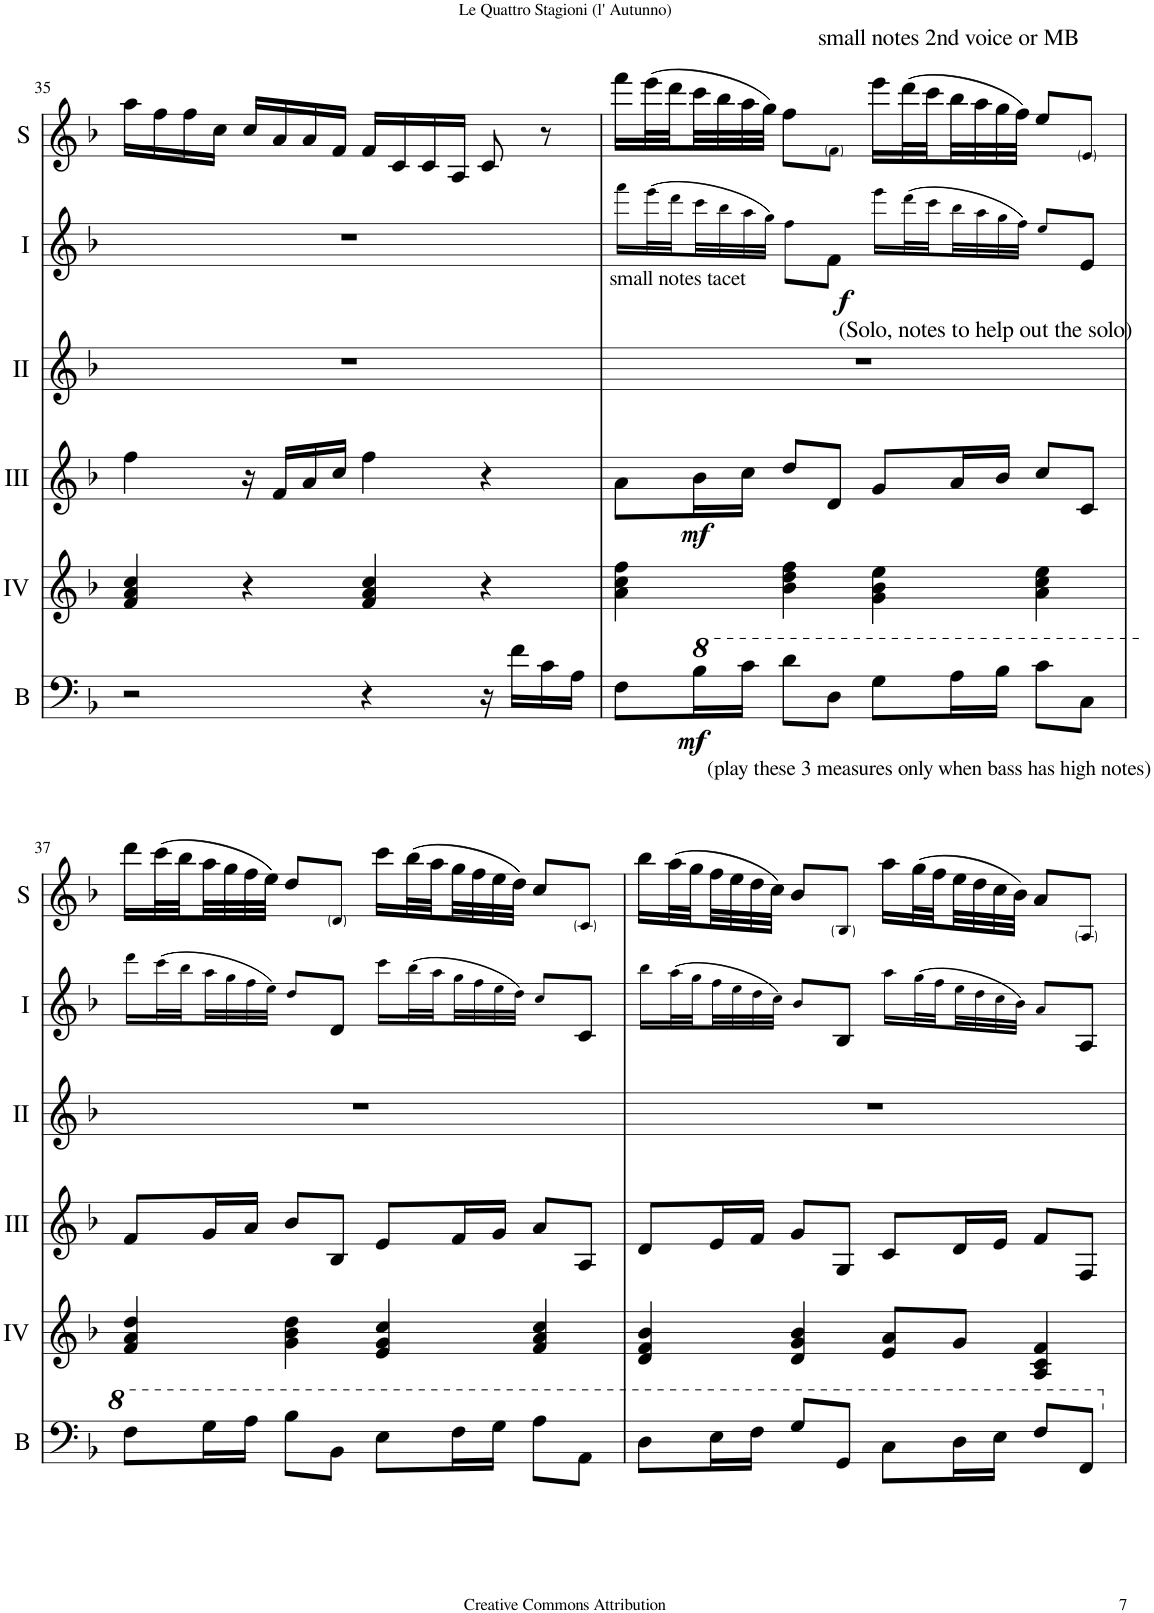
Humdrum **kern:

**kern	**dynam	**kern	**kern	**dynam	**kern	**kern	**dynam	**kern
*part6	*part6	*part5	*part4	*part4	*part3	*part2	*part2	*part1
*staff6	*staff6	*staff5	*staff4	*staff4	*staff3	*staff2	*staff2	*staff1
*I"Bass	*	*I"Acc. 4	*I"Acc. 3	*	*I"Acc. 2	*I"Acc. 1	*	*I"Acc. Solo
*I'B	*	*	*	*	*	*	*	*I'S
!!LO:PB:g=z
*clefF4	*	*clefG2	*clefG2	*	*clefG2	*clefG2	*	*clefG2
*Trd7c12	*	*	*Trd7c12	*	*	*	*	*
*k[b-]	*	*k[b-]	*k[b-]	*	*k[b-]	*k[b-]	*	*k[b-]
*M4/4	*	*M4/4	*M4/4	*	*M4/4	*M4/4	*	*M4/4
*met(c)	*	*met(c)	*met(c)	*	*met(c)	*met(c)	*	*met(c)
=35	=35	=35	=35	=35	=35	=35	=35	=35
2r	.	4f/ 4a/ 4cc/	4ff\	.	1r	1r	.	16aa\LL
.	.	.	.	.	.	.	.	16ff\
.	.	.	.	.	.	.	.	16ff\
.	.	.	.	.	.	.	.	16cc\JJ
.	.	4r	16r	.	.	.	.	16cc/LL
.	.	.	16f/LL	.	.	.	.	16a/
.	.	.	16a/	.	.	.	.	16a/
.	.	.	16cc/JJ	.	.	.	.	16f/JJ
4r	.	4f/ 4a/ 4cc/	4ff\	.	.	.	.	16f/LL
.	.	.	.	.	.	.	.	16c/
.	.	.	.	.	.	.	.	16c/
.	.	.	.	.	.	.	.	16A/JJ
16r	.	4r	4r	.	.	.	.	8c/
16f\LL	.	.	.	.	.	.	.	.
16c\	.	.	.	.	.	.	.	8r
16A\JJ	.	.	.	.	.	.	.	.
=36	=36	=36	=36	=36	=36	=36	=36	=36
!	!	!	!	!	!	!LO:TX:b:t=small notes tacet	!	!
8F\L	.	4a\ 4cc\ 4ff\	8a\L	.	1r	16fff\LL	.	16fff\LL
.	.	.	.	.	.	(32eee\L	.	(32eee\L
.	.	.	.	.	.	32ddd\	.	32ddd\
*8va	*	*	*	*	*	*	*	*
!LO:TX:b:t=(play these 3 measures only when bass has high notes)	!	!	!	!	!	!	!	!
!	!LO:DY:b	!	!	!LO:DY:b	!	!	!	!
16b-\L	mf	.	16b-\L	mf	.	32ccc\	.	32ccc\
.	.	.	.	.	.	32bb-\	.	32bb-\
16cc\JJ	.	.	16cc\JJ	.	.	32aa\	.	32aa\
.	.	.	.	.	.	32gg\JJJ)	.	32gg\JJJ)
8dd\L	.	4b-\ 4dd\ 4ff\	8dd/L	.	.	8ff\L	.	8ff\L
!	!	!	!	!	!	!	!	!LO:TX:a:t=small notes 2nd voice or MB
!	!	!	!	!	!	!LO:TX:b:t=(Solo, notes to help out the solo)	!	!
!	!	!	!	!	!	!	!LO:DY:b	!
8d\J	.	.	8d/J	.	.	8f\J	f	8f\J
8g\L	.	4g\ 4b-\ 4ee\	8g/L	.	.	16eee\LL	.	16eee\LL
.	.	.	.	.	.	(32ddd\L	.	(32ddd\L
.	.	.	.	.	.	32ccc\	.	32ccc\
16a\L	.	.	16a/L	.	.	32bb-\	.	32bb-\
.	.	.	.	.	.	32aa\	.	32aa\
16b-\JJ	.	.	16b-/JJ	.	.	32gg\	.	32gg\
.	.	.	.	.	.	32ff\JJJ)	.	32ff\JJJ)
8cc\L	.	4a\ 4cc\ 4ee\	8cc/L	.	.	8ee/L	.	8ee/L
8c\J	.	.	8c/J	.	.	8e/J	.	8e/J
!!LO:LB:g=z
=37	=37	=37	=37	=37	=37	=37	=37	=37
8f\L	.	4f/ 4a/ 4dd/	8f/L	.	1r	16ddd\LL	.	16ddd\LL
.	.	.	.	.	.	(32ccc\L	.	(32ccc\L
.	.	.	.	.	.	32bb-\	.	32bb-\
16g\L	.	.	16g/L	.	.	32aa\	.	32aa\
.	.	.	.	.	.	32gg\	.	32gg\
16a\JJ	.	.	16a/JJ	.	.	32ff\	.	32ff\
.	.	.	.	.	.	32ee\JJJ)	.	32ee\JJJ)
8b-\L	.	4g\ 4b-\ 4dd\	8b-/L	.	.	8dd/L	.	8dd/L
8B-\J	.	.	8B-/J	.	.	8d/J	.	8d/J
8e\L	.	4e/ 4g/ 4cc/	8e/L	.	.	16ccc\LL	.	16ccc\LL
.	.	.	.	.	.	(32bb-\L	.	(32bb-\L
.	.	.	.	.	.	32aa\	.	32aa\
16f\L	.	.	16f/L	.	.	32gg\	.	32gg\
.	.	.	.	.	.	32ff\	.	32ff\
16g\JJ	.	.	16g/JJ	.	.	32ee\	.	32ee\
.	.	.	.	.	.	32dd\JJJ)	.	32dd\JJJ)
8a\L	.	4f/ 4a/ 4cc/	8a/L	.	.	8cc/L	.	8cc/L
8A\J	.	.	8A/J	.	.	8c/J	.	8c/J
=38	=38	=38	=38	=38	=38	=38	=38	=38
8d\L	.	4d/ 4f/ 4b-/	8d/L	.	1r	16bb-\LL	.	16bb-\LL
.	.	.	.	.	.	(32aa\L	.	(32aa\L
.	.	.	.	.	.	32gg\	.	32gg\
16e\L	.	.	16e/L	.	.	32ff\	.	32ff\
.	.	.	.	.	.	32ee\	.	32ee\
16f\JJ	.	.	16f/JJ	.	.	32dd\	.	32dd\
.	.	.	.	.	.	32cc\JJJ)	.	32cc\JJJ)
8g/L	.	4d/ 4g/ 4b-/	8g/L	.	.	8b-/L	.	8b-/L
8G/J	.	.	8G/J	.	.	8B-/J	.	8B-/J
8c\L	.	8e/ 8a/L	8c/L	.	.	16aa\LL	.	16aa\LL
.	.	.	.	.	.	(32gg\L	.	(32gg\L
.	.	.	.	.	.	32ff\	.	32ff\
16d\L	.	8g/J	16d/L	.	.	32ee\	.	32ee\
.	.	.	.	.	.	32dd\	.	32dd\
16e\JJ	.	.	16e/JJ	.	.	32cc\	.	32cc\
.	.	.	.	.	.	32b-\JJJ)	.	32b-\JJJ)
8f/L	.	4A/ 4c/ 4f/	8f/L	.	.	8a/L	.	8a/L
8F/J	.	.	8F/J	.	.	8A/J	.	8A/J
*X8va	*	*	*	*	*	*	*	*
=	=	=	=	=	=	=	=	=
*-	*-	*-	*-	*-	*-	*-	*-	*-
